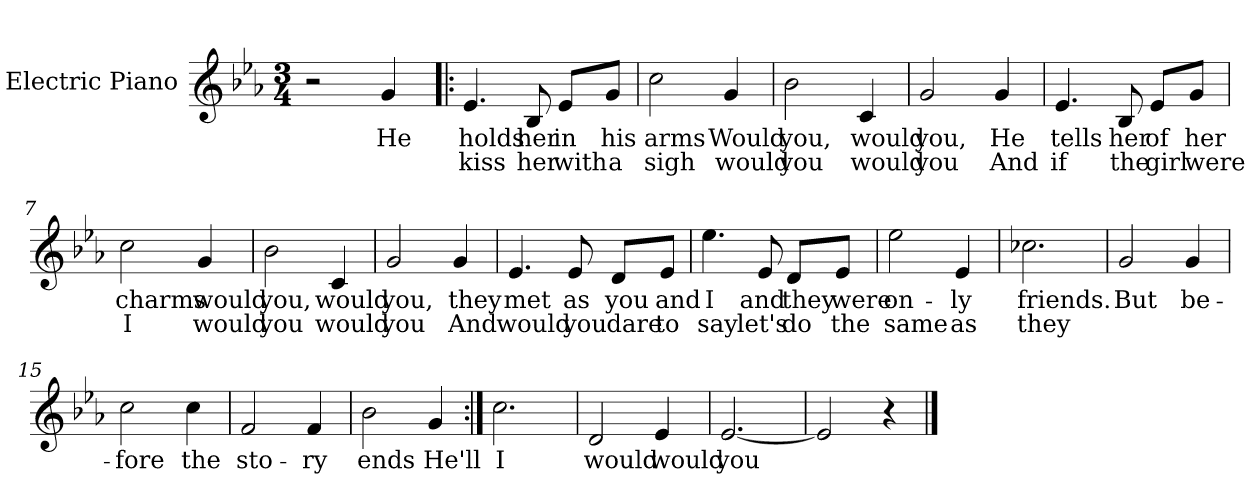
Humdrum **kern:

**kern	**text	**text
*part1	*part1	*part1
*staff1	*staff1	*staff1
*I"Electric Piano	*	*
*I'E.Pno	*	*
*clefG2	*	*
*k[b-e-a-]	*	*
*E-:	*	*
*M3/4	*	*
=1	=1	=1
2r	.	.
4g/	He	.
=2!|:	=2!|:	=2!|:
4.e-/	holds	kiss
8B-/	her	her
8e-/L	in	with
8g/J	his	a
=3	=3	=3
2cc\	arms	sigh
4g/	Would	would
=4	=4	=4
2b-\	you,	you
4c/	would	would
=5	=5	=5
2g/	you,	you
4g/	He	And
!!LO:LB:g=z
=6	=6	=6
4.e-/	tells	if
8B-/	her	the
8e-/L	of	girl
8g/J	her	were
=7	=7	=7
2cc\	charms	I
4g/	would	would
=8	=8	=8
2b-\	you,	you
4c/	would	would
=9	=9	=9
2g/	you,	you
4g/	they	And
!!LO:LB:g=z
=10	=10	=10
4.e-/	met	would
8e-/	as	you
8d/L	you	dare
8e-/J	and	to
=11	=11	=11
4.ee-\	I	say
8e-/	and	let's
8d/L	they	do
8e-/J	were	the
=12	=12	=12
2ee-\	on-	same
4e-/	-ly	as
=13	=13	=13
2.cc-X\	friends.	they
!!LO:LB:g=z
=14	=14	=14
2g/	But	.
4g/	be-	.
=15	=15	=15
2cc\	-fore	.
4cc\	the	.
=16	=16	=16
2f/	sto-	.
4f/	-ry	.
=17	=17	=17
2b-\	ends	.
4g/	He'll	.
!!LO:LB:g=z
=18:|!	=18:|!	=18:|!
2.cc\	I	.
=19	=19	=19
2d/	would	.
4e-/	would	.
=20	=20	=20
[2.e-/	you	.
=21	=21	=21
2e-/]	.	.
4r	.	.
==	==	==
*-	*-	*-
